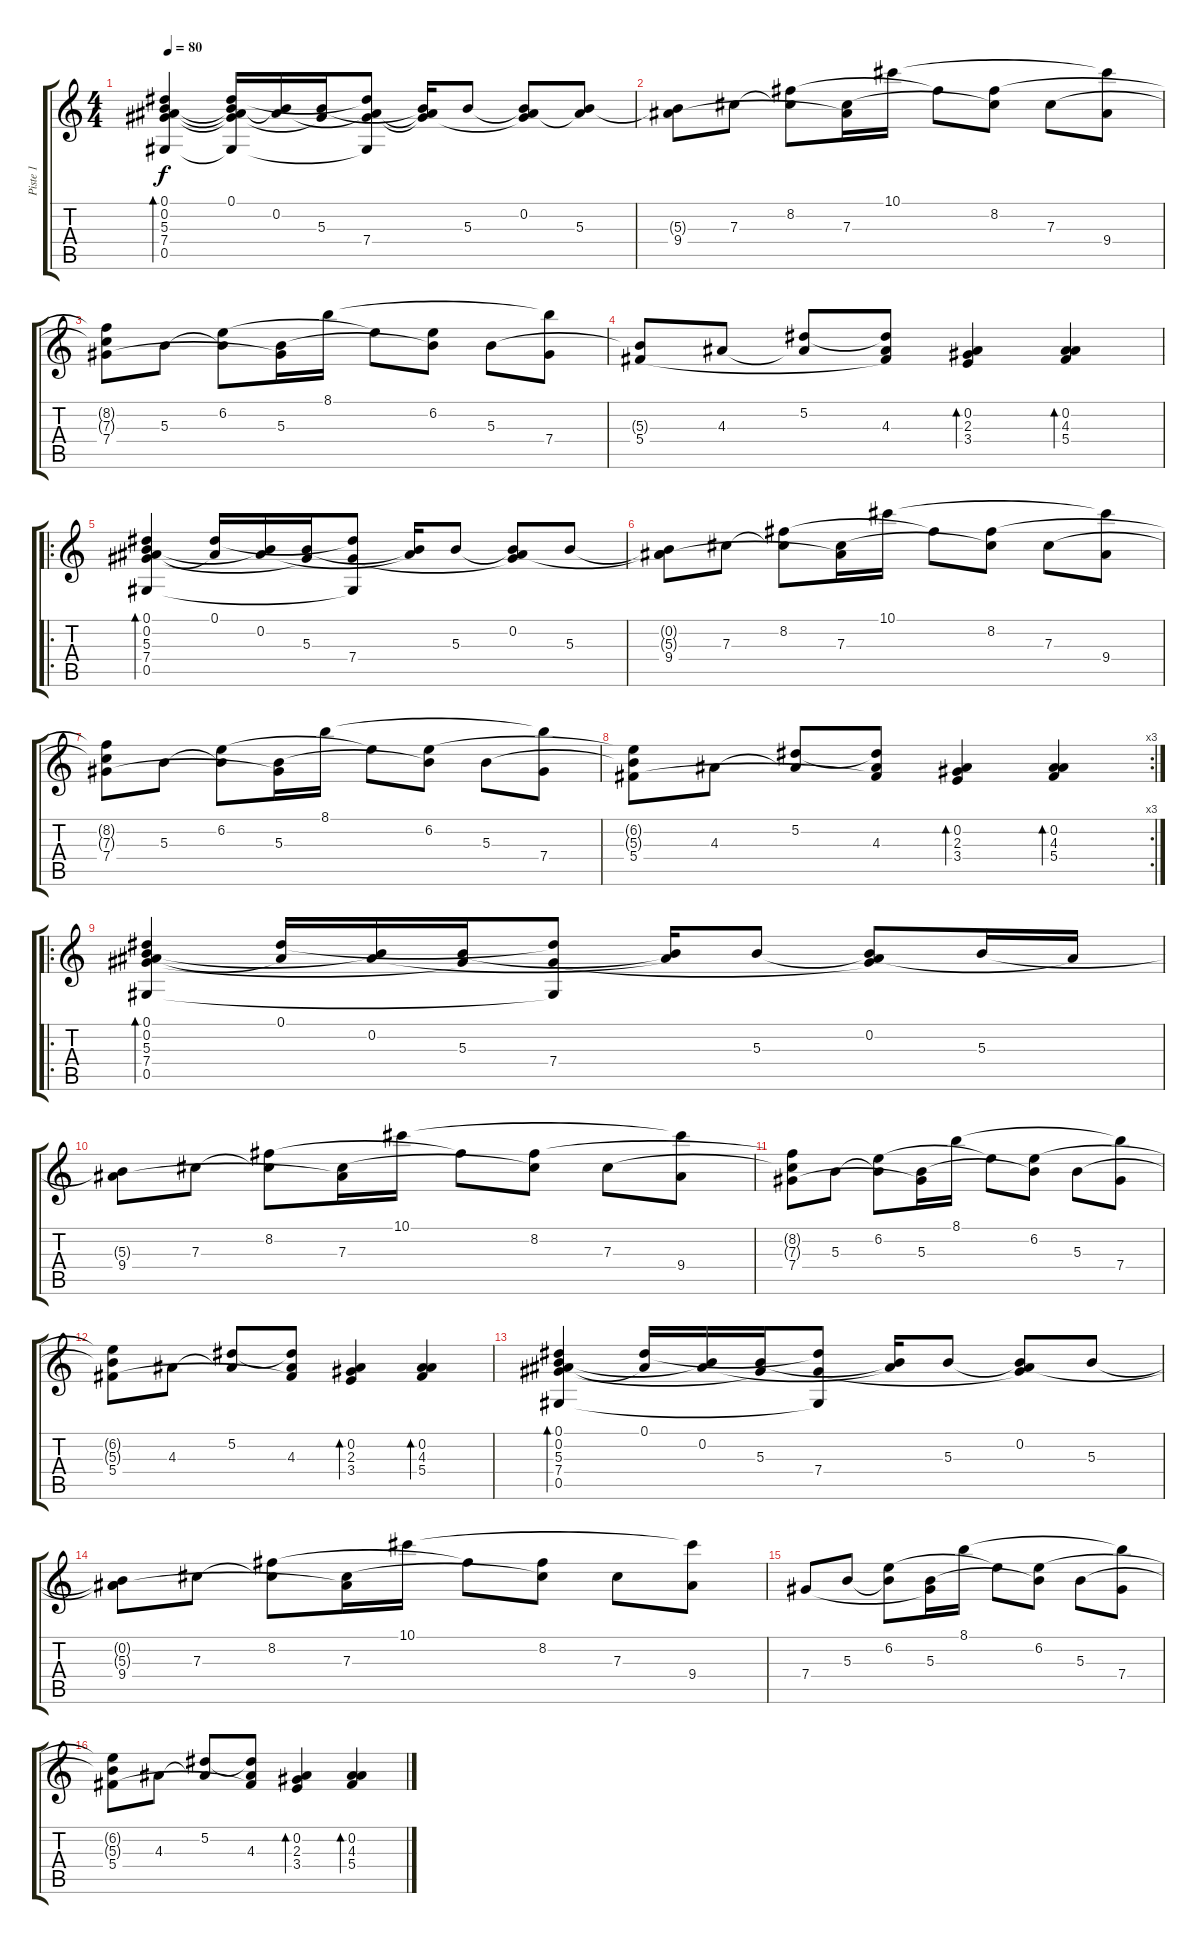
\track ("Piste 1" "Piste 1") {instrument overdrivenguitar}
\staff {score tabs}
\tuning (Eb4 Bb3 Gb3 Db3 Ab2 Eb2) {hide}
\ts (4 4)
\tempo 80
\clef g2
\ks c
(0.1 0.2 5.3 7.4 0.5).4{bd 120 dy f instrument electricguitarmuted} (0.1 0.2{t} 5.3{t} 7.4{t} 0.5{t}).16 (0.2 5.3{t}).16 (5.3 7.4{t}).16 (0.1{t} 0.2{t} 7.4 0.5{t}).8 (0.2{t} 5.3{t} 7.4{t}).16 5.3.8 (0.2 5.3{t} 7.4{t}).8 (0.2{t} 5.3).8 |
(5.3{t} 9.4).8 7.3.8 (8.2 7.3{t}).8 (7.3 9.4{t}).16 10.1.16 8.2{t}.8 (8.2 7.3{t}).8 7.3.8 (10.1{t} 9.4).8 |
(8.2{t} 7.3{t} 7.4).8 5.3.8 (6.2 5.3{t}).8 (5.3 7.4{t}).16 8.1.16 6.2{t}.8 (6.2 5.3{t}).8 5.3.8 (8.1{t} 7.4).8 |
(5.3{t} 5.4).8 4.3.8 (5.2 4.3{t}).8 (5.2{t} 4.3 5.4{t}).8 (0.2 2.3 3.4).4{bd 30} (0.2 4.3 5.4).4{bd 30} |
\ro
(0.1 0.2 5.3 7.4 0.5).4{bd 60 instrument electricguitarmuted} (0.1 0.2{t}).16 (0.2 5.3{t}).16 (5.3 7.4{t}).16 (0.1{t} 7.4 0.5{t}).8 (0.2{t} 5.3{t}).16 5.3.8 (0.2 5.3{t} 7.4{t}).8 5.3.8 |
(0.2{t} 5.3{t} 9.4).8 7.3.8 (8.2 7.3{t}).8 (7.3 9.4{t}).16 10.1.16 8.2{t}.8 (8.2 7.3{t}).8 7.3.8 (10.1{t} 9.4).8 |
(8.2{t} 7.3{t} 7.4).8 5.3.8 (6.2 5.3{t}).8 (5.3 7.4{t}).16 8.1.16 6.2{t}.8 (6.2 5.3{t}).8 5.3.8 (8.1{t} 7.4).8 |
\rc 3
(6.2{t} 5.3{t} 5.4).8 4.3.8 (5.2 4.3{t}).8 (5.2{t} 4.3 5.4{t}).8 (0.2 2.3 3.4).4{bd 30} (0.2 4.3 5.4).4{bd 30} |
\ro
(0.1 0.2 5.3 7.4 0.5).4{bd 60 instrument electricguitarmuted} (0.1 0.2{t}).16 (0.2 5.3{t}).16 (5.3 7.4{t}).16 (0.1{t} 7.4 0.5{t}).8 (0.2{t} 5.3{t}).16 5.3.8 (0.2 5.3{t} 7.4{t}).8 5.3.16 0.2{t}.16 |
(5.3{t} 9.4).8 7.3.8 (8.2 7.3{t}).8 (7.3 9.4{t}).16 10.1.16 8.2{t}.8 (8.2 7.3{t}).8 7.3.8 (10.1{t} 9.4).8 |
(8.2{t} 7.3{t} 7.4).8 5.3.8 (6.2 5.3{t}).8 (5.3 7.4{t}).16 8.1.16 6.2{t}.8 (6.2 5.3{t}).8 5.3.8 (8.1{t} 7.4).8 |
(6.2{t} 5.3{t} 5.4).8 4.3.8 (5.2 4.3{t}).8 (5.2{t} 4.3 5.4{t}).8 (0.2 2.3 3.4).4{bd 30} (0.2 4.3 5.4).4{bd 30} |
(0.1 0.2 5.3 7.4 0.5).4{bd 60} (0.1 0.2{t}).16 (0.2 5.3{t}).16 (5.3 7.4{t}).16 (0.1{t} 7.4 0.5{t}).8 (0.2{t} 5.3{t}).16 5.3.8 (0.2 5.3{t} 7.4{t}).8 5.3.8 |
(0.2{t} 5.3{t} 9.4).8 7.3.8 (8.2 7.3{t}).8 (7.3 9.4{t}).16 10.1.16 8.2{t}.8 (8.2 7.3{t}).8 7.3.8 (10.1{t} 9.4).8 |
7.4.8 5.3.8 (6.2 5.3{t}).8 (5.3 7.4{t}).16 8.1.16 6.2{t}.8 (6.2 5.3{t}).8 5.3.8 (8.1{t} 7.4).8 |
(6.2{t} 5.3{t} 5.4).8 4.3.8 (5.2 4.3{t}).8 (5.2{t} 4.3 5.4{t}).8 (0.2 2.3 3.4).4{bd 30} (0.2 4.3 5.4).4{bd 30}
